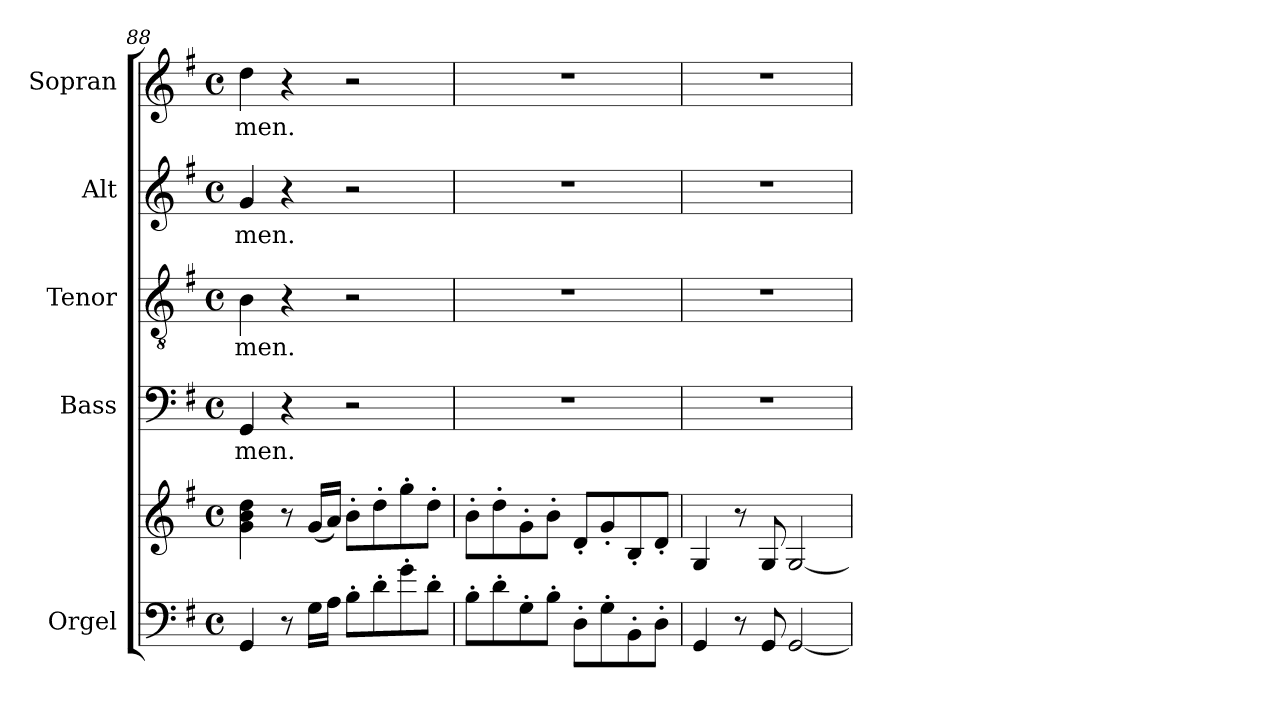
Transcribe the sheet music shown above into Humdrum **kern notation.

**kern	**kern	**kern	**text	**kern	**text	**kern	**text	**kern	**text
*part5	*part5	*part4	*part4	*part3	*part3	*part2	*part2	*part1	*part1
*staff6	*staff5	*staff4	*staff4	*staff3	*staff3	*staff2	*staff2	*staff1	*staff1
*I"Orgel	*	*I"Bass	*	*I"Tenor	*	*I"Alt	*	*I"Sopran	*
*I'Org.	*	*I'B.	*	*I'T.	*	*I'A.	*	*I'S.	*
*clefF4	*clefG2	*clefF4	*	*clefGv2	*	*clefG2	*	*clefG2	*
*k[f#]	*k[f#]	*k[f#]	*	*k[f#]	*	*k[f#]	*	*k[f#]	*
*G:	*G:	*G:	*	*G:	*	*G:	*	*G:	*
*M4/4	*M4/4	*M4/4	*	*M4/4	*	*M4/4	*	*M4/4	*
*met(c)	*met(c)	*met(c)	*	*met(c)	*	*met(c)	*	*met(c)	*
=88	=88	=88	=88	=88	=88	=88	=88	=88	=88
!	!	!	!LO:LY:b	!	!LO:LY:b	!	!LO:LY:b	!	!LO:LY:b
4GG/	4g\ 4b\ 4dd\	4GG/	-men.	4B\	-men.	4g/	-men.	4dd\	-men.
8r	8r	4r	.	4r	.	4r	.	4r	.
16G\LL	(<16g/LL	.	.	.	.	.	.	.	.
16A\JJ	16a/JJ)	.	.	.	.	.	.	.	.
8B'>\L	8b'>\L	2r	.	2r	.	2r	.	2r	.
8d'>\	8dd'>\	.	.	.	.	.	.	.	.
8g'>\	8gg'>\	.	.	.	.	.	.	.	.
8d'>\J	8dd'>\J	.	.	.	.	.	.	.	.
=89	=89	=89	=89	=89	=89	=89	=89	=89	=89
8B'>\L	8b'>\L	1r	.	1r	.	1r	.	1r	.
8d'>\	8dd'>\	.	.	.	.	.	.	.	.
8G'>\	8g'>\	.	.	.	.	.	.	.	.
8B'>\J	8b'>\J	.	.	.	.	.	.	.	.
8D'>\L	8d'</L	.	.	.	.	.	.	.	.
8G'>\	8g'</	.	.	.	.	.	.	.	.
8BB'>\	8B'</	.	.	.	.	.	.	.	.
8D'>\J	8d'</J	.	.	.	.	.	.	.	.
=90	=90	=90	=90	=90	=90	=90	=90	=90	=90
4GG/	4G/	1r	.	1r	.	1r	.	1r	.
8r	8r	.	.	.	.	.	.	.	.
8GG/	8G/	.	.	.	.	.	.	.	.
[2GG/	[2G/	.	.	.	.	.	.	.	.
=	=	=	=	=	=	=	=	=	=
*-	*-	*-	*-	*-	*-	*-	*-	*-	*-
